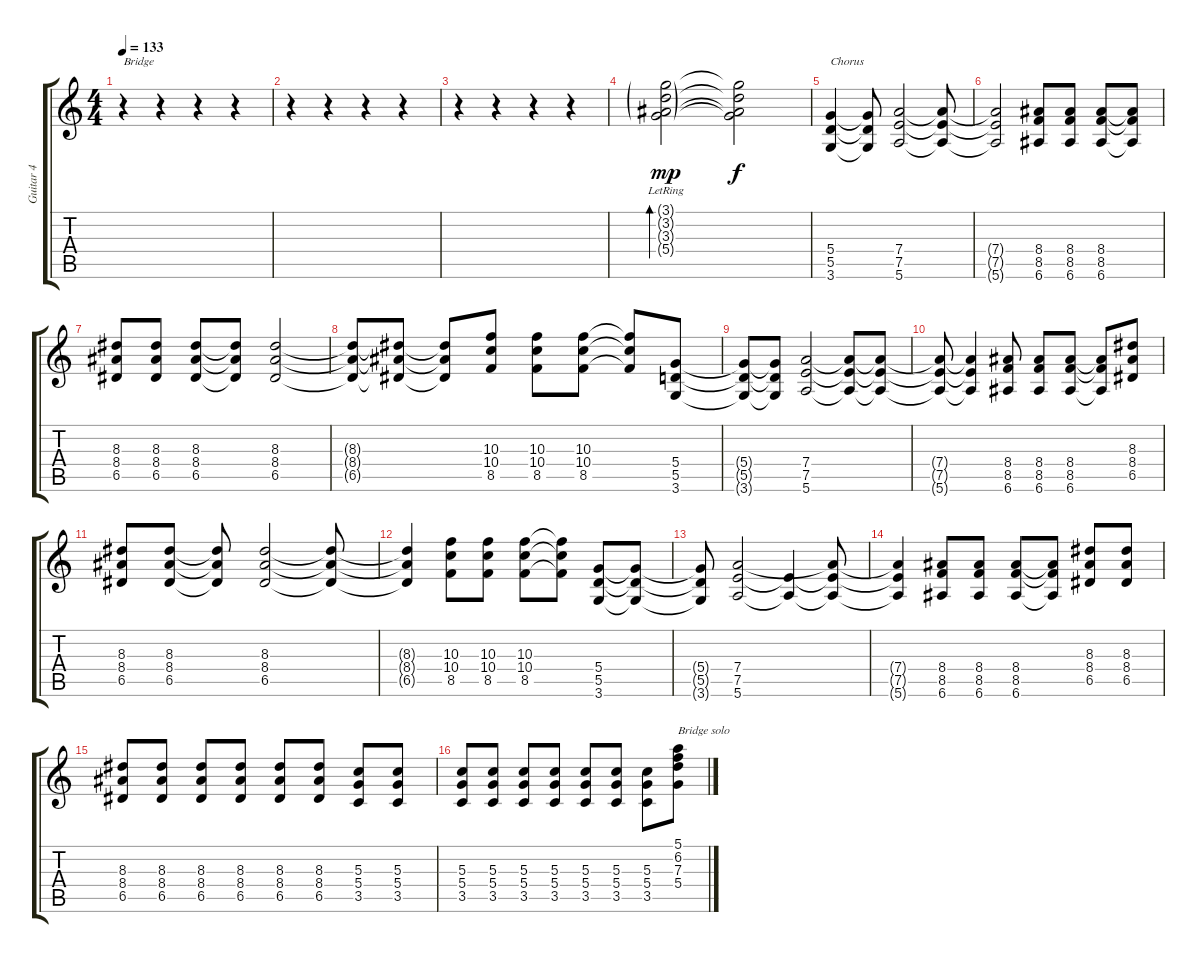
\track ("Guitar 4  ( Rhythm Dist. )" "Guitar 4  ") {instrument distortionguitar}
\staff {score tabs}
\tuning (E4 B3 G3 D3 A2 E2) {hide}
\ts (4 4)
\tempo 133
\clef g2
\ks c
r.4{txt "Bridge" dy mp} r.4 r.4 r.4 |
r.4 r.4 r.4 r.4 |
r.4 r.4 r.4 r.4 |
(3.1{g lr} 3.2{g lr} 3.3{g lr} 5.4{g lr}).2{bd 480} (3.1{t} 3.2{t} 3.3{t} 5.4{t}).2{dy f} |
(5.4 5.5 3.6).4{txt "Chorus"} (5.4{t} 5.5{t} 3.6{t}).8 (7.4 7.5 5.6).2 (7.4{t} 7.5{t} 5.6{t}).8 |
(7.4{t} 7.5{t} 5.6{t}).2 (8.4 8.5 6.6).8 (8.4 8.5 6.6).8 (8.4 8.5 6.6).8 (8.4{t} 8.5{t} 6.6{t}).8 |
(8.3 8.4 6.5).8 (8.3 8.4 6.5).8 (8.3 8.4 6.5).8 (8.3{t} 8.4{t} 6.5{t}).8 (8.3 8.4 6.5).2 |
(8.3{t} 8.4{t} 6.5{t}).8 (8.3{t} 8.4{t} 6.5{t}).8 (8.3{t} 8.4{t} 6.5{t}).8 (10.3 10.4 8.5).8 (10.3 10.4 8.5).8 (10.3 10.4 8.5).8 (10.3{t} 10.4{t} 8.5{t}).8 (5.4 5.5 3.6).8 |
(5.4{t} 5.5{t} 3.6{t}).8 (5.4{t} 5.5{t} 3.6{t}).8 (7.4 7.5 5.6).2 (7.4{t} 7.5{t} 5.6{t}).8 (7.4{t} 7.5{t} 5.6{t}).8 |
(7.4{t} 7.5{t} 5.6{t}).8 (7.4{t} 7.5{t} 5.6{t}).4 (8.4 8.5 6.6).8 (8.4 8.5 6.6).8 (8.4 8.5 6.6).8 (8.4{t} 8.5{t} 6.6{t}).8 (8.3 8.4 6.5).8 |
(8.3 8.4 6.5).8 (8.3 8.4 6.5).8 (8.3{t} 8.4{t} 6.5{t}).8 (8.3 8.4 6.5).2 (8.3{t} 8.4{t} 6.5{t}).8 |
(8.3{t} 8.4{t} 6.5{t}).4 (10.3 10.4 8.5).8 (10.3 10.4 8.5).8 (10.3 10.4 8.5).8 (10.3{t} 10.4{t} 8.5{t}).8 (5.4 5.5 3.6).8 (5.4{t} 5.5{t} 3.6{t}).8 |
(5.4{t} 5.5{t} 3.6{t}).8 (7.4 7.5 5.6).2 (7.5{t} 5.6{t}).4 (7.4{t} 7.5{t} 5.6{t}).8 |
(7.4{t} 7.5{t} 5.6{t}).4 (8.4 8.5 6.6).8 (8.4 8.5 6.6).8 (8.4 8.5 6.6).8 (8.4{t} 8.5{t} 6.6{t}).8 (8.3 8.4 6.5).8 (8.3 8.4 6.5).8 |
(8.3 8.4 6.5).8 (8.3 8.4 6.5).8 (8.3 8.4 6.5).8 (8.3 8.4 6.5).8 (8.3 8.4 6.5).8 (8.3 8.4 6.5).8 (5.3 5.4 3.5).8 (5.3 5.4 3.5).8 |
(5.3 5.4 3.5).8 (5.3 5.4 3.5).8 (5.3 5.4 3.5).8 (5.3 5.4 3.5).8 (5.3 5.4 3.5).8 (5.3 5.4 3.5).8 (5.3 5.4 3.5).8 (5.1 6.2 7.3 5.4).8{txt "Bridge solo"}
